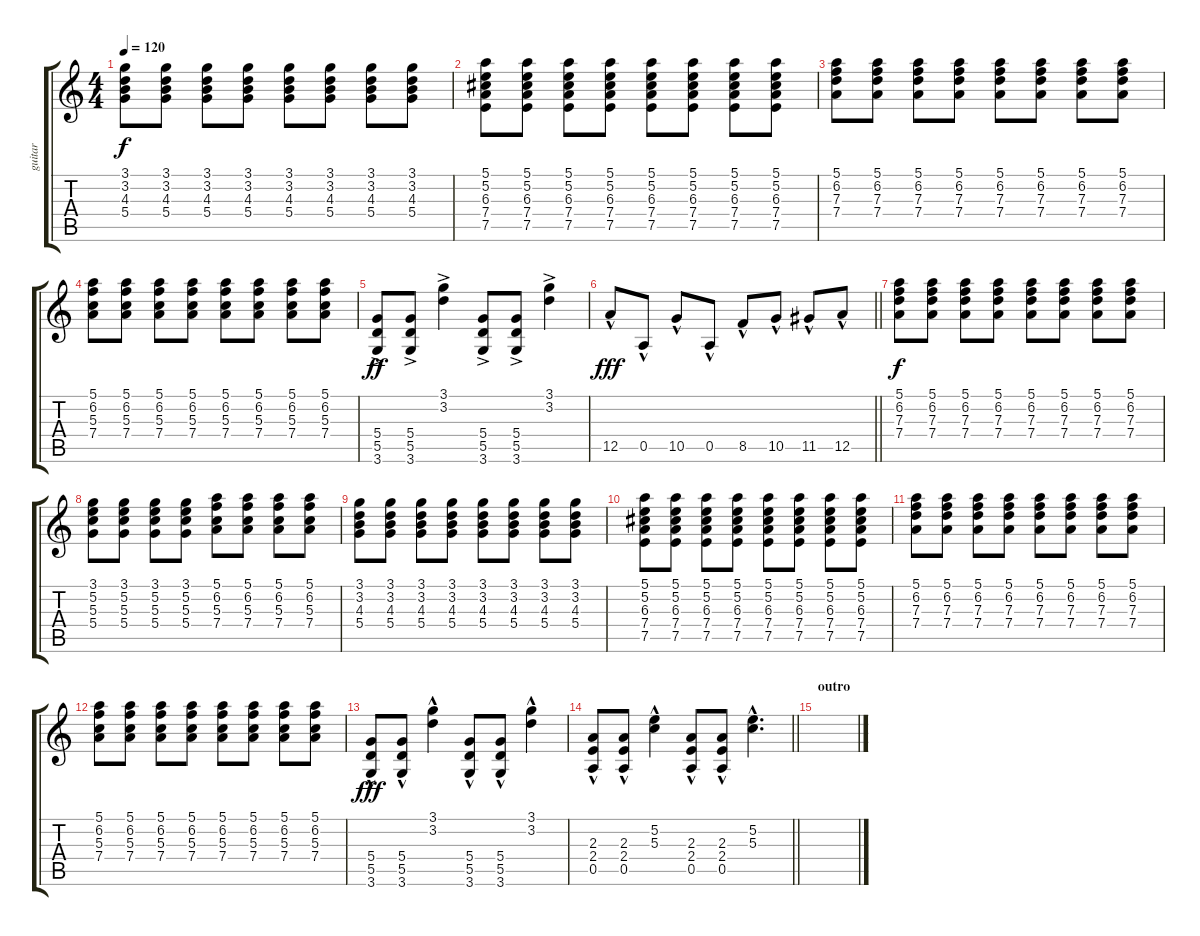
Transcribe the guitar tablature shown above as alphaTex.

\track ("guitar" "guitar") {instrument distortionguitar}
\staff {score tabs}
\tuning (E4 B3 G3 D3 A2 E2) {hide}
\ts (4 4)
\tempo 120
\clef g2
\ks c
(3.1 3.2 4.3 5.4).8{dy f} (3.1 3.2 4.3 5.4).8 (3.1 3.2 4.3 5.4).8 (3.1 3.2 4.3 5.4).8 (3.1 3.2 4.3 5.4).8 (3.1 3.2 4.3 5.4).8 (3.1 3.2 4.3 5.4).8 (3.1 3.2 4.3 5.4).8 |
(5.1 5.2 6.3 7.4 7.5).8 (5.1 5.2 6.3 7.4 7.5).8 (5.1 5.2 6.3 7.4 7.5).8 (5.1 5.2 6.3 7.4 7.5).8 (5.1 5.2 6.3 7.4 7.5).8 (5.1 5.2 6.3 7.4 7.5).8 (5.1 5.2 6.3 7.4 7.5).8 (5.1 5.2 6.3 7.4 7.5).8 |
(5.1 6.2 7.3 7.4).8 (5.1 6.2 7.3 7.4).8 (5.1 6.2 7.3 7.4).8 (5.1 6.2 7.3 7.4).8 (5.1 6.2 7.3 7.4).8 (5.1 6.2 7.3 7.4).8 (5.1 6.2 7.3 7.4).8 (5.1 6.2 7.3 7.4).8 |
(5.1 6.2 5.3 7.4).8 (5.1 6.2 5.3 7.4).8 (5.1 6.2 5.3 7.4).8 (5.1 6.2 5.3 7.4).8 (5.1 6.2 5.3 7.4).8 (5.1 6.2 5.3 7.4).8 (5.1 6.2 5.3 7.4).8 (5.1 6.2 5.3 7.4).8 |
(5.4{ac} 5.5{ac} 3.6{ac}).8{dy ff} (5.4{ac} 5.5{ac} 3.6{ac}).8 (3.1{ac} 3.2{ac}).4 (5.4{ac} 5.5{ac} 3.6{ac}).8 (5.4{ac} 5.5{ac} 3.6{ac}).8 (3.1{ac} 3.2{ac}).4 |
\barLineRight lightlight
12.5{hac}.8{dy fff} 0.5{hac}.8 10.5{hac}.8 0.5{hac}.8 8.5{hac}.8 10.5{hac}.8 11.5{hac}.8 12.5{hac}.8 |
(5.1 6.2 7.3 7.4).8{dy f} (5.1 6.2 7.3 7.4).8 (5.1 6.2 7.3 7.4).8 (5.1 6.2 7.3 7.4).8 (5.1 6.2 7.3 7.4).8 (5.1 6.2 7.3 7.4).8 (5.1 6.2 7.3 7.4).8 (5.1 6.2 7.3 7.4).8 |
(3.1 5.2 5.3 5.4).8 (3.1 5.2 5.3 5.4).8 (3.1 5.2 5.3 5.4).8 (3.1 5.2 5.3 5.4).8 (5.1 6.2 5.3 7.4).8 (5.1 6.2 5.3 7.4).8 (5.1 6.2 5.3 7.4).8 (5.1 6.2 5.3 7.4).8 |
(3.1 3.2 4.3 5.4).8 (3.1 3.2 4.3 5.4).8 (3.1 3.2 4.3 5.4).8 (3.1 3.2 4.3 5.4).8 (3.1 3.2 4.3 5.4).8 (3.1 3.2 4.3 5.4).8 (3.1 3.2 4.3 5.4).8 (3.1 3.2 4.3 5.4).8 |
(5.1 5.2 6.3 7.4 7.5).8 (5.1 5.2 6.3 7.4 7.5).8 (5.1 5.2 6.3 7.4 7.5).8 (5.1 5.2 6.3 7.4 7.5).8 (5.1 5.2 6.3 7.4 7.5).8 (5.1 5.2 6.3 7.4 7.5).8 (5.1 5.2 6.3 7.4 7.5).8 (5.1 5.2 6.3 7.4 7.5).8 |
(5.1 6.2 7.3 7.4).8 (5.1 6.2 7.3 7.4).8 (5.1 6.2 7.3 7.4).8 (5.1 6.2 7.3 7.4).8 (5.1 6.2 7.3 7.4).8 (5.1 6.2 7.3 7.4).8 (5.1 6.2 7.3 7.4).8 (5.1 6.2 7.3 7.4).8 |
(5.1 6.2 5.3 7.4).8 (5.1 6.2 5.3 7.4).8 (5.1 6.2 5.3 7.4).8 (5.1 6.2 5.3 7.4).8 (5.1 6.2 5.3 7.4).8 (5.1 6.2 5.3 7.4).8 (5.1 6.2 5.3 7.4).8 (5.1 6.2 5.3 7.4).8 |
(5.4{hac} 5.5{hac} 3.6{hac}).8{dy fff} (5.4{hac} 5.5{hac} 3.6{hac}).8 (3.1{hac} 3.2{hac}).4 (5.4{hac} 5.5{hac} 3.6{hac}).8 (5.4{hac} 5.5{hac} 3.6{hac}).8 (3.1{hac} 3.2{hac}).4 |
\barLineRight lightlight
(2.3{hac} 2.4{hac} 0.5{hac}).8 (2.3{hac} 2.4{hac} 0.5{hac}).8 (5.2{hac} 5.3{hac}).4 (2.3{hac} 2.4{hac} 0.5{hac}).8 (2.3{hac} 2.4{hac} 0.5{hac}).8 (5.2{hac} 5.3{hac}).4{d} |
\section ("" "outro")
